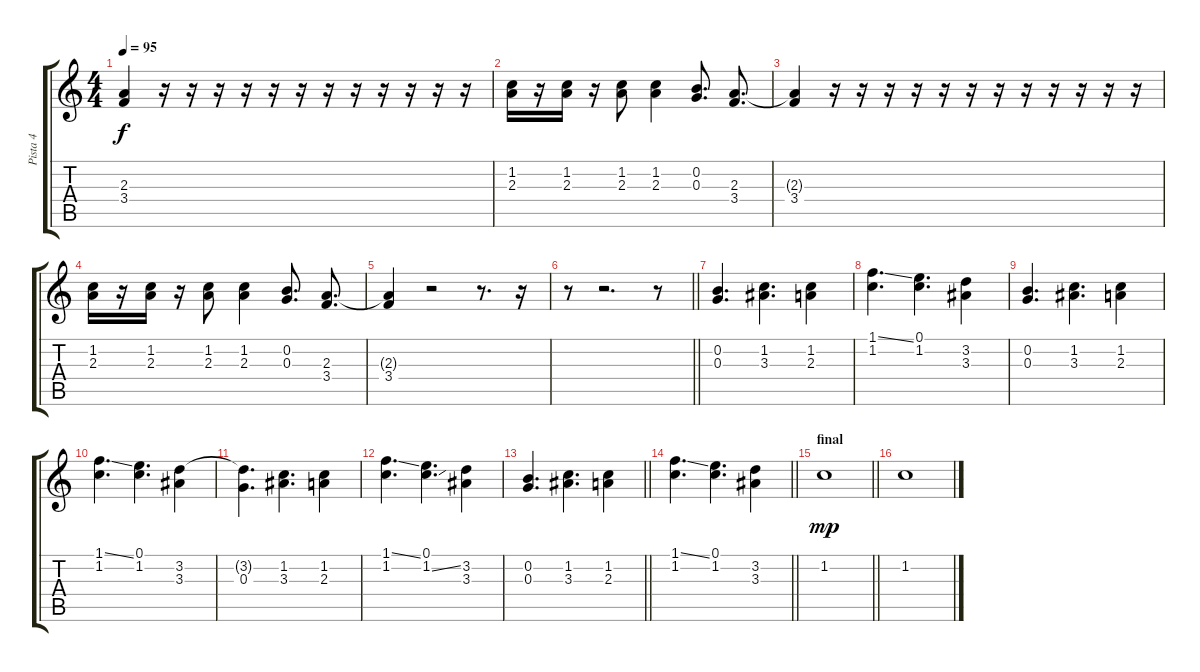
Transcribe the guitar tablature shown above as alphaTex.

\track ("Pista 4" "Pista 4") {instrument contrabass}
\staff {score tabs}
\tuning (E4 B3 G3 D3 A2 E2) {hide}
\ts (4 4)
\tempo 95
\clef g2
\ks c
(2.3{t} 3.4).4{dy f} r.16 r.16 r.16 r.16 r.16 r.16 r.16 r.16 r.16 r.16 r.16 r.16 |
(1.2 2.3).16 r.16 (1.2 2.3).16 r.16 (1.2 2.3).8 (1.2 2.3).4 (0.2 0.3).8{d} (2.3 3.4).8{d} |
(2.3{t} 3.4).4 r.16 r.16 r.16 r.16 r.16 r.16 r.16 r.16 r.16 r.16 r.16 r.16 |
(1.2 2.3).16 r.16 (1.2 2.3).16 r.16 (1.2 2.3).8 (1.2 2.3).4 (0.2 0.3).8{d} (2.3 3.4).8{d} |
(2.3{t} 3.4).4 r.2 r.8{d} r.16 |
\barLineRight lightlight
r.8 r.2{d} r.8 |
\section ("" "")
(0.2 0.3).4{d} (1.2 3.3).4{d} (1.2 2.3).4 |
(1.1{ss} 1.2).4{d} (0.1 1.2).4{d} (3.2 3.3).4 |
(0.2 0.3).4{d} (1.2 3.3).4{d} (1.2 2.3).4 |
(1.1{ss} 1.2).4{d} (0.1 1.2).4{d} (3.2 3.3).4 |
(3.2{t} 0.3).4{d} (1.2 3.3).4{d} (1.2 2.3).4 |
(1.1{ss} 1.2).4{d} (0.1 1.2{ss}).4{d} (3.2 3.3).4 |
\barLineRight lightlight
(0.2 0.3).4{d} (1.2 3.3).4{d} (1.2 2.3).4 |
\barLineRight lightlight
(1.1{ss} 1.2).4{d} (0.1 1.2).4{d} (3.2 3.3).4 |
\section ("" "final")
\barLineRight lightlight
1.2.1{dy mp} |
1.2.1
